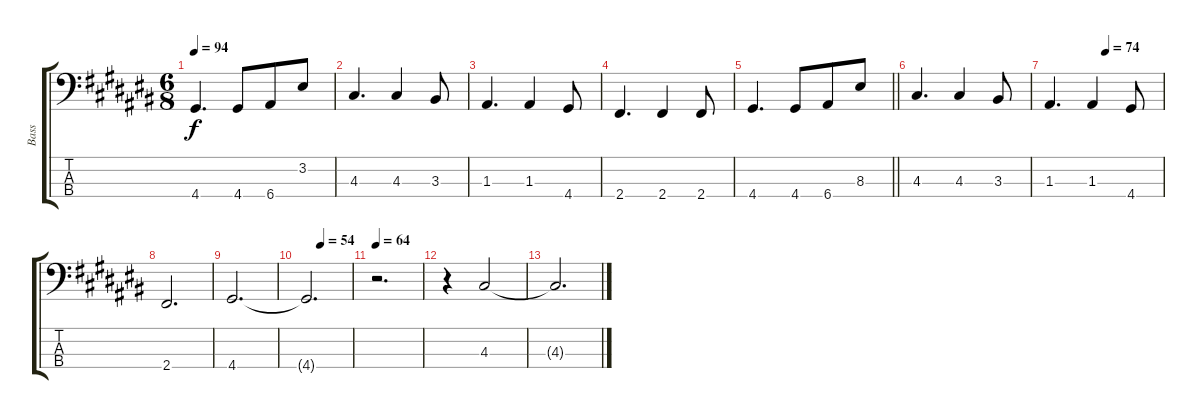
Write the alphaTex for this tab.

\track ("Bass" "Bass") {instrument electricbassfinger}
\staff {score tabs}
\tuning (G2 D2 A1 E1) {hide}
\ts (6 8)
\tempo 94
\clef f4
\ks c#
4.4.4{d dy f} 4.4.8 6.4.8 3.2.8 |
4.3.4{d} 4.3.4 3.3.8 |
1.3.4{d} 1.3.4 4.4.8 |
2.4.4{d} 2.4.4 2.4.8 |
\barLineRight lightlight
4.4.4{d} 4.4.8 6.4.8 8.3.8 |
4.3.4{d} 4.3.4 3.3.8 |
\tempo (74 0.5)
1.3.4{d} 1.3.4 4.4.8 |
2.4.2{d} |
4.4.2{d} |
\tempo (54 0.3333333333333333)
4.4{t}.2{d} |
\tempo 64
r.2{d} |
r.4 4.3.2 |
4.3{t}.2{d}
